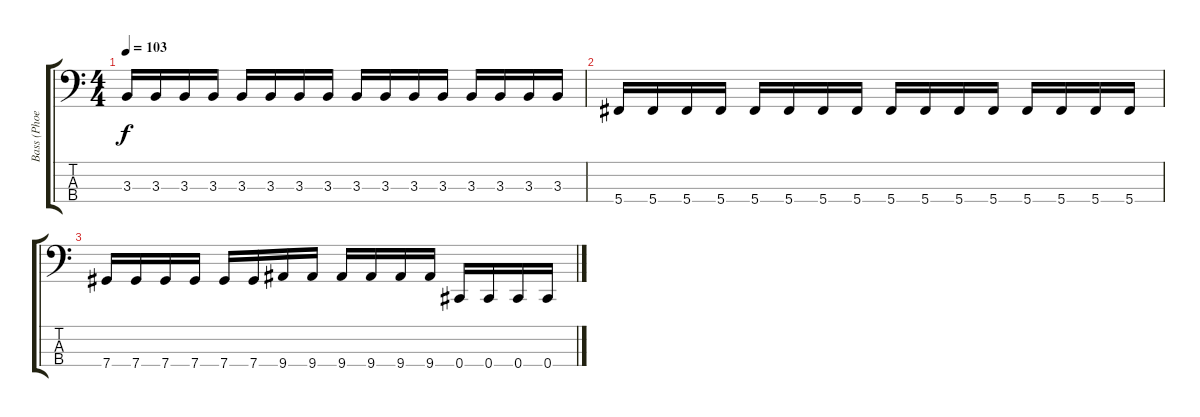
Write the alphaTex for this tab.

\track ("Bass (Phoenix)" "Bass (Phoe") {instrument synthbass2}
\staff {score tabs}
\tuning (Gb2 Db2 Ab1 Db1) {hide}
\ts (4 4)
\tempo 103
\clef f4
\ks c
3.3.16{dy f} 3.3.16 3.3.16 3.3.16 3.3.16 3.3.16 3.3.16 3.3.16 3.3.16 3.3.16 3.3.16 3.3.16 3.3.16 3.3.16 3.3.16 3.3.16 |
5.4.16 5.4.16 5.4.16 5.4.16 5.4.16 5.4.16 5.4.16 5.4.16 5.4.16 5.4.16 5.4.16 5.4.16 5.4.16 5.4.16 5.4.16 5.4.16 |
7.4.16 7.4.16 7.4.16 7.4.16 7.4.16 7.4.16 9.4.16 9.4.16 9.4.16 9.4.16 9.4.16 9.4.16 0.4.16 0.4.16 0.4.16 0.4.16
